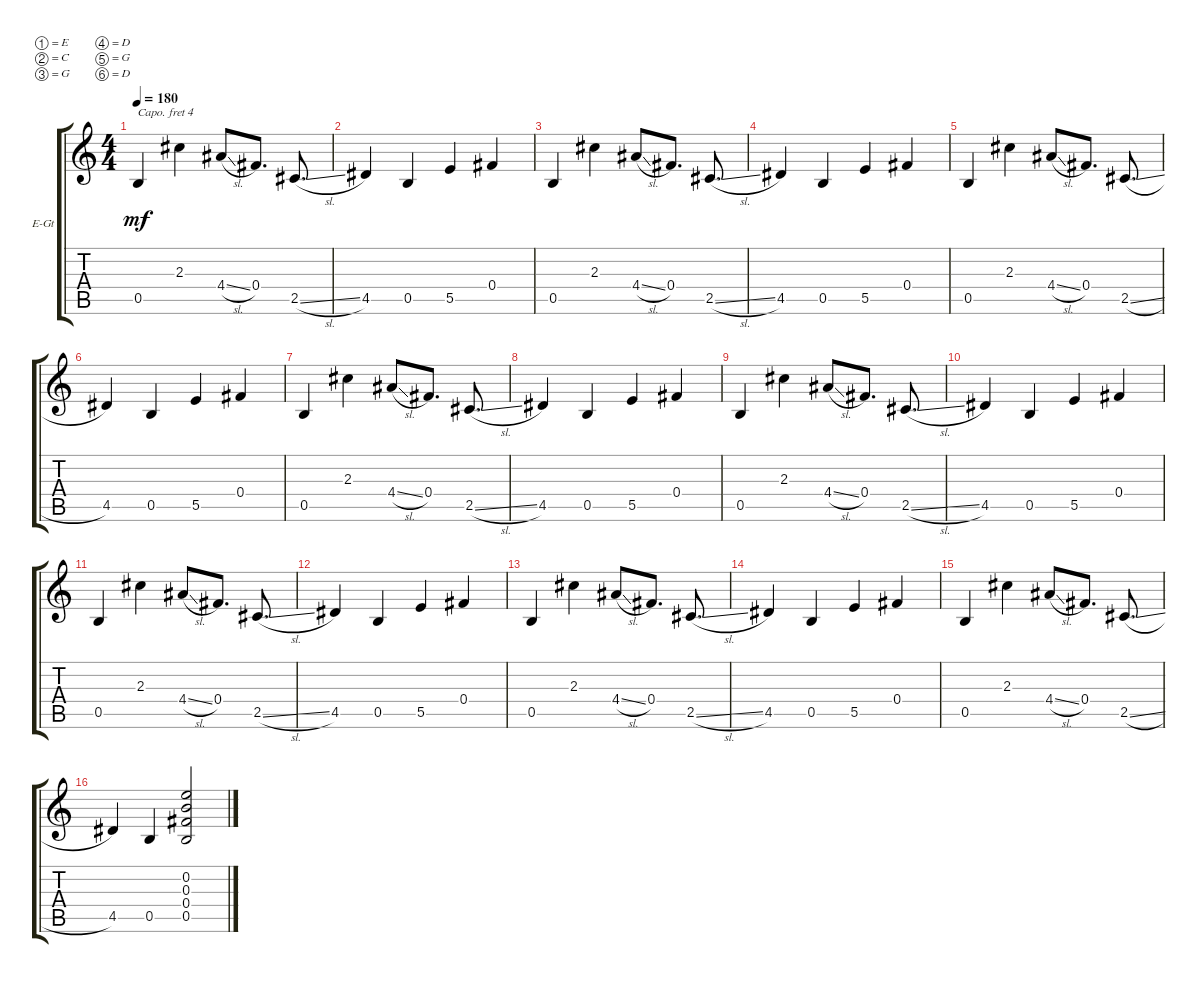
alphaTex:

\defaultSystemsLayout 4
\bracketExtendMode groupsimilarinstruments
\firstSystemTrackNameOrientation horizontal
\otherSystemsTrackNameOrientation horizontal
\track ("Гитара (Кирилл)" "E-Gt") {instrument overdrivenguitar}
\staff {score tabs}
\capo 4
\tuning (E4 C4 G3 D3 G2 D2)
\ts (4 4)
\tempo 180
\clef g2
\ks c
0.5.4{dy mf} 2.3.4 4.4{sl}.8 0.4.8{d} 2.5{sl}.8{d} |
4.5.4 0.5.4 5.5.4 0.4.4 |
0.5.4 2.3.4 4.4{sl}.8 0.4.8{d} 2.5{sl}.8{d} |
4.5.4 0.5.4 5.5.4 0.4.4 |
0.5.4 2.3.4 4.4{sl}.8 0.4.8{d} 2.5{sl}.8{d} |
4.5.4 0.5.4 5.5.4 0.4.4 |
0.5.4 2.3.4 4.4{sl}.8 0.4.8{d} 2.5{sl}.8{d} |
4.5.4 0.5.4 5.5.4 0.4.4 |
0.5.4 2.3.4 4.4{sl}.8 0.4.8{d} 2.5{sl}.8{d} |
4.5.4 0.5.4 5.5.4 0.4.4 |
0.5.4 2.3.4 4.4{sl}.8 0.4.8{d} 2.5{sl}.8{d} |
4.5.4 0.5.4 5.5.4 0.4.4 |
0.5.4 2.3.4 4.4{sl}.8 0.4.8{d} 2.5{sl}.8{d} |
4.5.4 0.5.4 5.5.4 0.4.4 |
0.5.4 2.3.4 4.4{sl}.8 0.4.8{d} 2.5{sl}.8{d} |
4.5.4 0.5.4 (0.5 0.4 0.3 0.2).2
